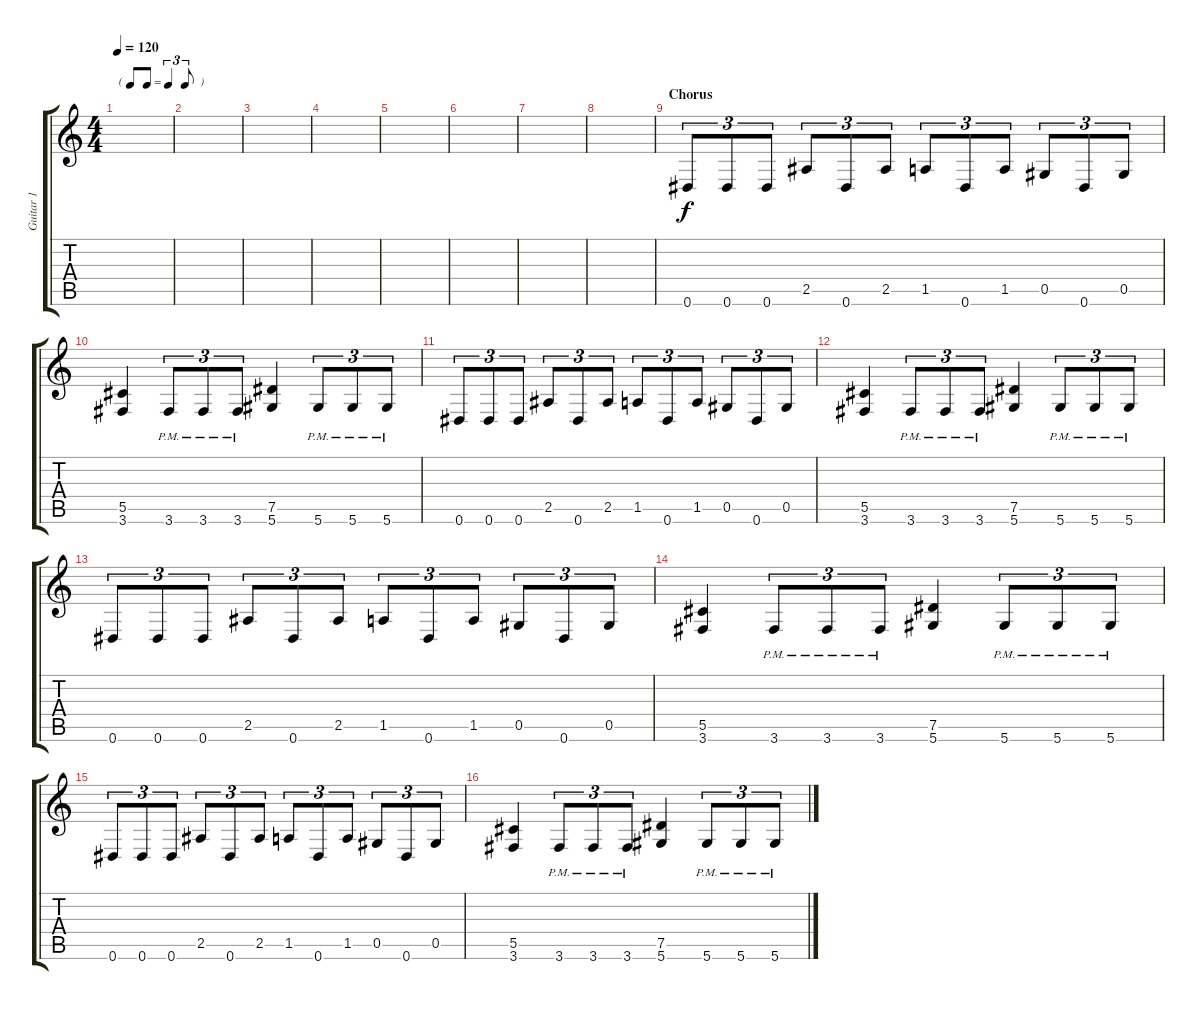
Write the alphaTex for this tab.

\track ("Guitar 1" "Guitar 1") {instrument distortionguitar}
\staff {score tabs}
\tuning (Eb4 Bb3 Gb3 Db3 Ab2 Eb2) {hide}
\ts (4 4)
\tf triplet8th
\tempo 120
\clef g2
\ks c
|
|
|
|
|
|
|
|
\section ("" "Chorus")
0.6.8{tu (3 2)} 0.6.8{tu (3 2)} 0.6.8{tu (3 2)} 2.5.8{tu (3 2)} 0.6.8{tu (3 2)} 2.5.8{tu (3 2)} 1.5.8{tu (3 2)} 0.6.8{tu (3 2)} 1.5.8{tu (3 2)} 0.5.8{tu (3 2)} 0.6.8{tu (3 2)} 0.5.8{tu (3 2)} |
(5.5 3.6).4 3.6{pm}.8{tu (3 2)} 3.6{pm}.8{tu (3 2)} 3.6{pm}.8{tu (3 2)} (7.5 5.6).4 5.6{pm}.8{tu (3 2)} 5.6{pm}.8{tu (3 2)} 5.6{pm}.8{tu (3 2)} |
0.6.8{tu (3 2)} 0.6.8{tu (3 2)} 0.6.8{tu (3 2)} 2.5.8{tu (3 2)} 0.6.8{tu (3 2)} 2.5.8{tu (3 2)} 1.5.8{tu (3 2)} 0.6.8{tu (3 2)} 1.5.8{tu (3 2)} 0.5.8{tu (3 2)} 0.6.8{tu (3 2)} 0.5.8{tu (3 2)} |
(5.5 3.6).4 3.6{pm}.8{tu (3 2)} 3.6{pm}.8{tu (3 2)} 3.6{pm}.8{tu (3 2)} (7.5 5.6).4 5.6{pm}.8{tu (3 2)} 5.6{pm}.8{tu (3 2)} 5.6{pm}.8{tu (3 2)} |
0.6.8{tu (3 2)} 0.6.8{tu (3 2)} 0.6.8{tu (3 2)} 2.5.8{tu (3 2)} 0.6.8{tu (3 2)} 2.5.8{tu (3 2)} 1.5.8{tu (3 2)} 0.6.8{tu (3 2)} 1.5.8{tu (3 2)} 0.5.8{tu (3 2)} 0.6.8{tu (3 2)} 0.5.8{tu (3 2)} |
(5.5 3.6).4 3.6{pm}.8{tu (3 2)} 3.6{pm}.8{tu (3 2)} 3.6{pm}.8{tu (3 2)} (7.5 5.6).4 5.6{pm}.8{tu (3 2)} 5.6{pm}.8{tu (3 2)} 5.6{pm}.8{tu (3 2)} |
0.6.8{tu (3 2)} 0.6.8{tu (3 2)} 0.6.8{tu (3 2)} 2.5.8{tu (3 2)} 0.6.8{tu (3 2)} 2.5.8{tu (3 2)} 1.5.8{tu (3 2)} 0.6.8{tu (3 2)} 1.5.8{tu (3 2)} 0.5.8{tu (3 2)} 0.6.8{tu (3 2)} 0.5.8{tu (3 2)} |
(5.5 3.6).4 3.6{pm}.8{tu (3 2)} 3.6{pm}.8{tu (3 2)} 3.6{pm}.8{tu (3 2)} (7.5 5.6).4 5.6{pm}.8{tu (3 2)} 5.6{pm}.8{tu (3 2)} 5.6{pm}.8{tu (3 2)}
